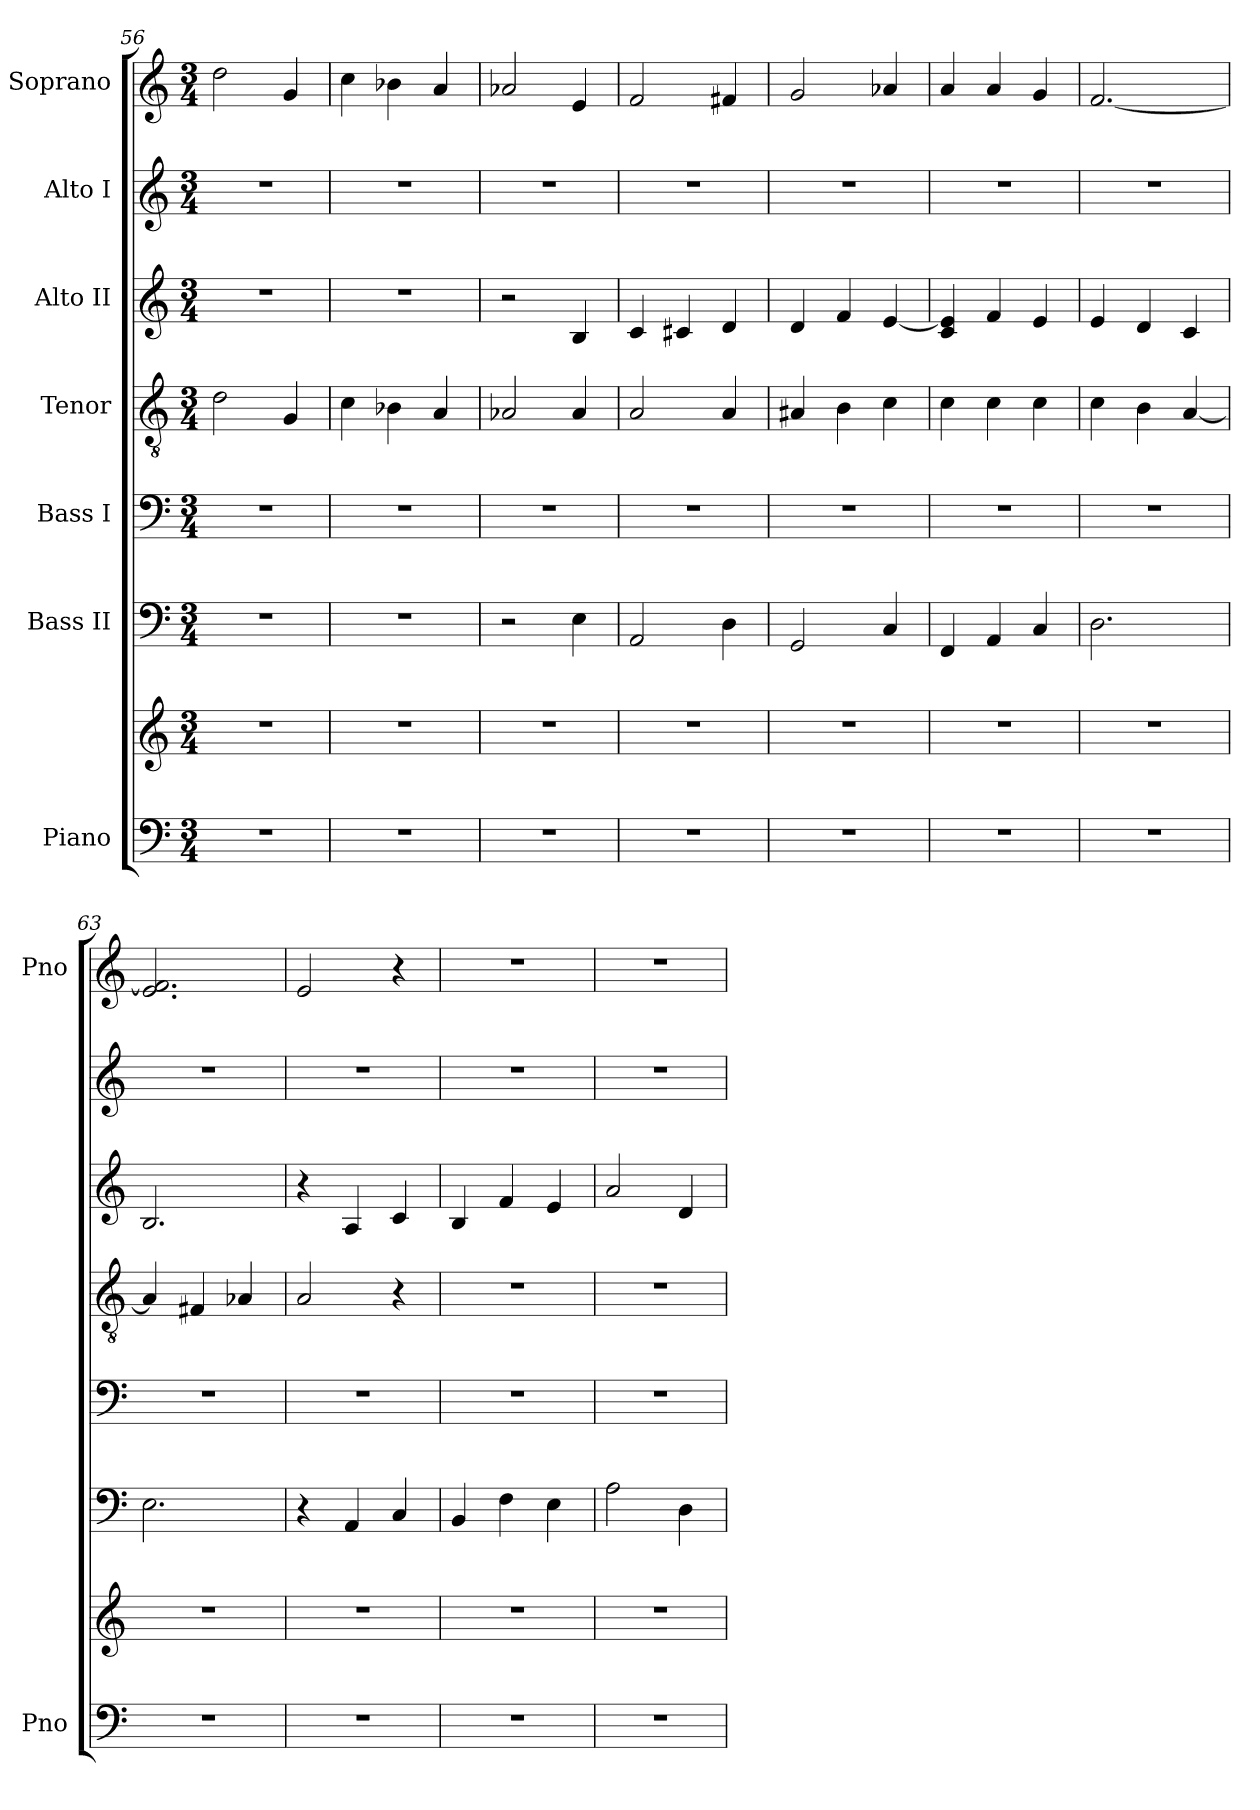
**kern	**kern	**kern	**kern	**kern	**kern	**kern	**kern
*part7	*part7	*part6	*part5	*part4	*part3	*part2	*part1
*staff8	*staff7	*staff6	*staff5	*staff4	*staff3	*staff2	*staff1
*I"Piano	*	*I"Bass II	*I"Bass I	*I"Tenor	*I"Alto II	*I"Alto I	*I"Soprano
*I'Pno	*	*	*	*	*	*	*I'Pno
*clefF4	*clefG2	*clefF4	*clefF4	*clefGv2	*clefG2	*clefG2	*clefG2
*k[]	*k[]	*k[]	*k[]	*k[]	*k[]	*k[]	*k[]
*C:	*C:	*C:	*C:	*C:	*C:	*C:	*C:
*M3/4	*M3/4	*M3/4	*M3/4	*M3/4	*M3/4	*M3/4	*M3/4
=56	=56	=56	=56	=56	=56	=56	=56
2.r	2.r	2.r	2.r	2d\	2.r	2.r	2dd\
.	.	.	.	4G/	.	.	4g/
=57	=57	=57	=57	=57	=57	=57	=57
2.r	2.r	2.r	2.r	4c\	2.r	2.r	4cc\
.	.	.	.	4B-X\	.	.	4b-X\
.	.	.	.	4A/	.	.	4a/
=58	=58	=58	=58	=58	=58	=58	=58
2.r	2.r	2r	2.r	2A-X/	2r	2.r	2a-X/
.	.	4E\	.	4A-/	4B/	.	4e/
!!LO:PB:g=z
=59	=59	=59	=59	=59	=59	=59	=59
2.r	2.r	2AA/	2.r	2A/	4c/	2.r	2f/
.	.	.	.	.	4c#X/	.	.
.	.	4D\	.	4A/	4d/	.	4f#X/
=60	=60	=60	=60	=60	=60	=60	=60
2.r	2.r	2GG/	2.r	4A#X/	4d/	2.r	2g/
.	.	.	.	4B\	4f/	.	.
.	.	4C/	.	4c\	[4e/	.	4a-X/
=61	=61	=61	=61	=61	=61	=61	=61
2.r	2.r	4FF/	2.r	4c\	4c/ 4e/]	2.r	4a/
.	.	4AA/	.	4c\	4f/	.	4a/
.	.	4C/	.	4c\	4e/	.	4g/
=62	=62	=62	=62	=62	=62	=62	=62
2.r	2.r	2.D\	2.r	4c\	4e/	2.r	[2.f/
.	.	.	.	4B\	4d/	.	.
.	.	.	.	[4A/	4c/	.	.
=63	=63	=63	=63	=63	=63	=63	=63
2.r	2.r	2.E\	2.r	4A/]	2.B/	2.r	2.e/ 2.f/]
.	.	.	.	4F#X/	.	.	.
.	.	.	.	4A-X/	.	.	.
=64	=64	=64	=64	=64	=64	=64	=64
2.r	2.r	4r	2.r	2A/	4r	2.r	2e/
.	.	4AA/	.	.	4A/	.	.
.	.	4C/	.	4r	4c/	.	4r
=65	=65	=65	=65	=65	=65	=65	=65
2.r	2.r	4BB/	2.r	2.r	4B/	2.r	2.r
.	.	4F\	.	.	4f/	.	.
.	.	4E\	.	.	4e/	.	.
!!LO:PB:g=z
=66	=66	=66	=66	=66	=66	=66	=66
2.r	2.r	2A\	2.r	2.r	2a/	2.r	2.r
.	.	4D\	.	.	4d/	.	.
=	=	=	=	=	=	=	=
*-	*-	*-	*-	*-	*-	*-	*-
